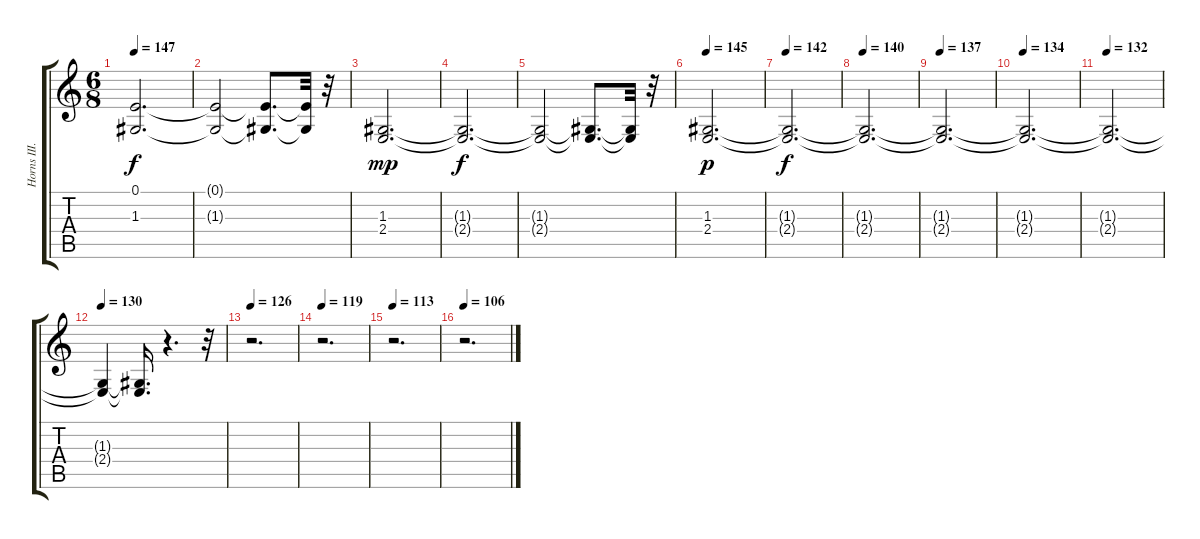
\track ("Horns III., IV. E" "Horns III.") {instrument frenchhorn}
\staff {score tabs}
\tuning (E4 B3 G3 D3 A2 E2) {hide}
\ts (6 8)
\tempo 147
\clef g2
\ks c
(0.1{t} 1.3{t}).2{d dy f} |
(0.1{t} 1.3{t}).2 (0.1{t} 1.3{t}).8{d} (0.1{t} 1.3{t}).32 r.32 |
(1.3 2.4).2{d dy mp} |
(1.3{t} 2.4{t}).2{d dy f} |
(1.3{t} 2.4{t}).2 (1.3{t} 2.4{t}).8{d} (1.3{t} 2.4{t}).32 r.32 |
\tempo 145
(1.3 2.4).2{d dy p} |
\tempo 142
(1.3{t} 2.4{t}).2{d dy f} |
\tempo 140
(1.3{t} 2.4{t}).2{d} |
\tempo 137
(1.3{t} 2.4{t}).2{d} |
\tempo 134
(1.3{t} 2.4{t}).2{d} |
\tempo 132
(1.3{t} 2.4{t}).2{d} |
\tempo 130
(1.3{t} 2.4{t}).4 (1.3{t} 2.4{t}).16{d} r.4{d} r.32 |
\tempo 126
r.2{d} |
\tempo 119
r.2{d} |
\tempo 113
r.2{d} |
\tempo 106
r.2{d}
